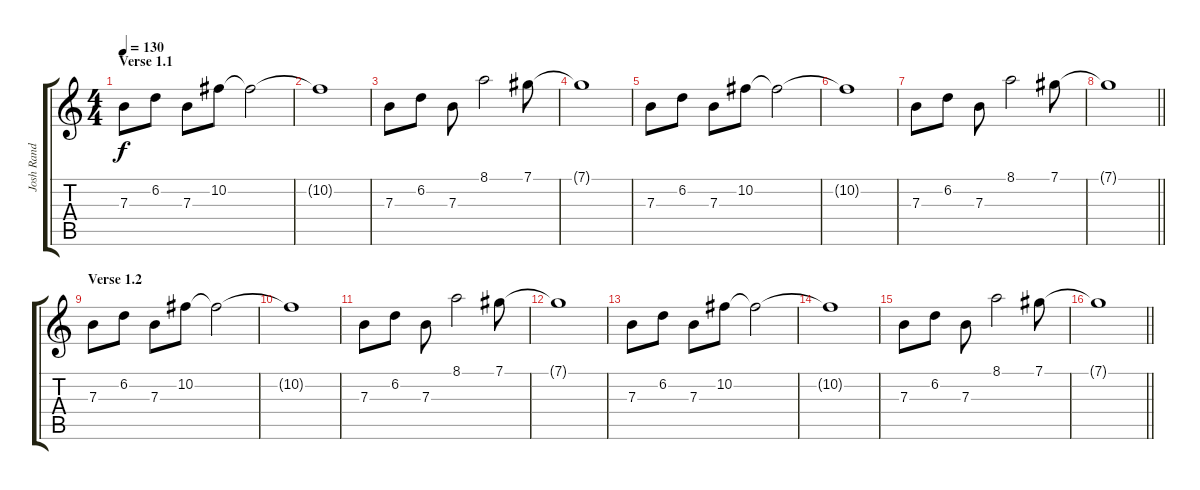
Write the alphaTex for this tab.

\track ("Josh Rand" "Josh Rand") {instrument distortionguitar}
\staff {score tabs}
\tuning (Db4 Ab3 E3 B2 Gb2 B1) {hide}
\ts (4 4)
\section ("" "Verse 1.1")
\tempo 130
\clef g2
\ks c
7.3.8{dy f instrument electricguitarjazz} 6.2.8 7.3.8 10.2.8 10.2{t}.2 |
10.2{t}.1 |
7.3.8 6.2.8 7.3.8 8.1.2 7.1.8 |
7.1{t}.1 |
7.3.8 6.2.8 7.3.8 10.2.8 10.2{t}.2 |
10.2{t}.1 |
7.3.8 6.2.8 7.3.8 8.1.2 7.1.8 |
\barLineRight lightlight
7.1{t}.1 |
\section ("" "Verse 1.2")
7.3.8 6.2.8 7.3.8 10.2.8 10.2{t}.2 |
10.2{t}.1 |
7.3.8 6.2.8 7.3.8 8.1.2 7.1.8 |
7.1{t}.1 |
7.3.8 6.2.8 7.3.8 10.2.8 10.2{t}.2 |
10.2{t}.1 |
7.3.8 6.2.8 7.3.8 8.1.2 7.1.8 |
\barLineRight lightlight
7.1{t}.1
